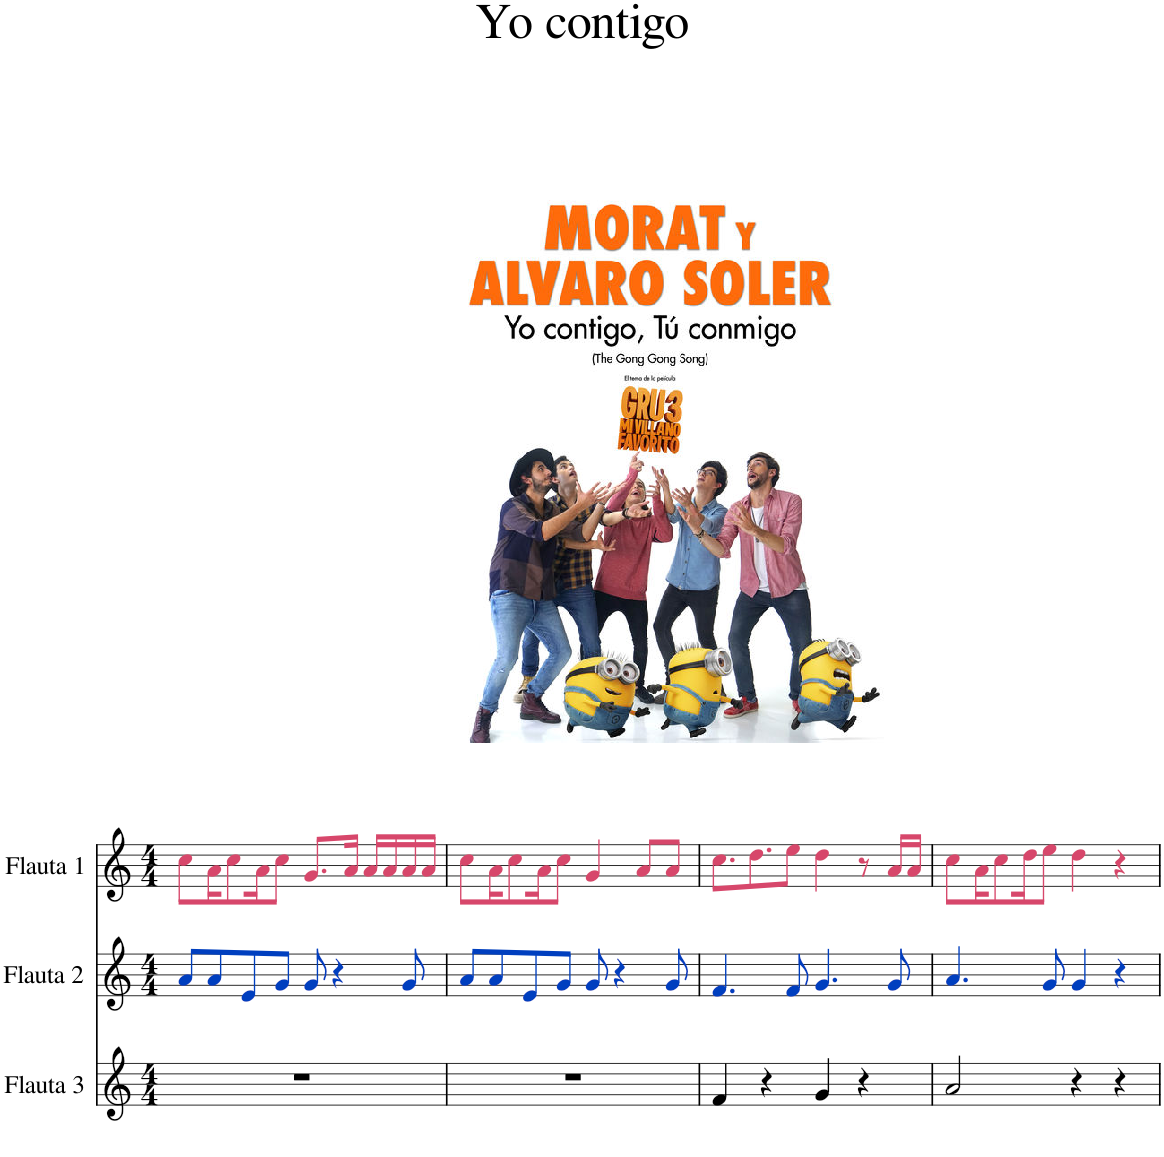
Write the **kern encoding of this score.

**kern	**kern	**kern
*part3	*part2	*part1
*staff3	*staff2	*staff1
*I"Flauta 3	*I"Flauta 2	*I"Flauta 1
*I'Fl.3	*I'Fl.2	*I'Fl.1
*clefG2	*clefG2	*clefG2
*k[]	*k[]	*k[]
*M4/4	*M4/4	*M4/4
=1	=1	=1
1r	8ai/L	8ccj\L
.	8ai/	16aj\K
.	.	8ccj\
.	8ei/	.
.	.	16aj\K
.	8gi/J	8ccj\J
.	8gi/	8.gj/L
.	4r	.
.	.	16aj/Jk
.	.	16aj/LL
.	.	16aj/
.	8gi/	16aj/
.	.	16aj/JJ
=2	=2	=2
1r	8ai/L	8ccj\L
.	8ai/	16aj\K
.	.	8ccj\
.	8ei/	.
.	.	16aj\K
.	8gi/J	8ccj\J
.	8gi/	4gj/
.	4r	.
.	.	8aj/L
.	8gi/	8aj/J
=3	=3	=3
4f/	4.fi/	8.ccj\L
.	.	8.ddj\
4r	.	.
.	8fi/	8eej\J
4g/	4.gi/	4ddj\
4r	.	8r
.	8gi/	16aj/LL
.	.	16aj/JJ
=4	=4	=4
2a/	4.ai/	8ccj\L
.	.	16aj\K
.	.	8ccj\
.	.	16ddj\K
.	8gi/	8eej\J
4r	4gi/	4ddj\
4r	4r	4r
=	=	=
*-	*-	*-
